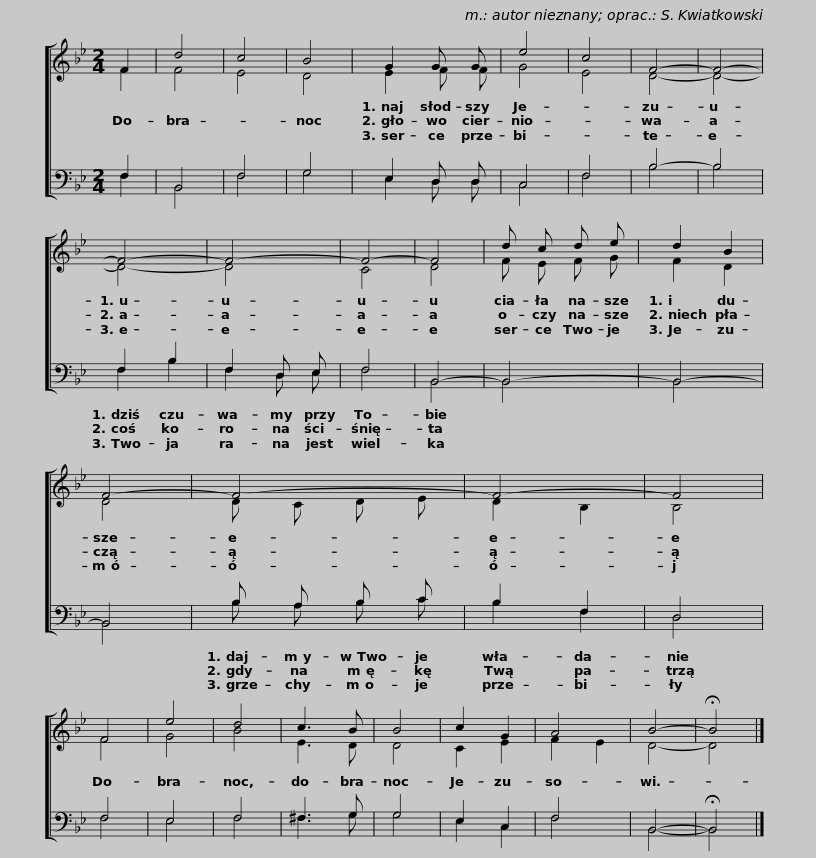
X:1
%%score [ ( 1 2 ) ( 3 4 ) ]
L:1/8
M:2/4
I:linebreak $
K:Bb
V:1 treble
V:2 treble
V:3 bass
V:4 bass
V:1
 F2 | d4 | c4 | B4 | G2 G G | %5
 e4 | c4 | F4- | F4- |$ F4- | %10
 F4- | F4- | F4 | d c d e |$ d2 B2 | %15
 F4- | F4- | F4- | F4 | F4 |$ %20
 e4 | d4 | c3 B | B4 | c2 G2 | %25
 A4 | B4- | !fermata!B4 |] %28
V:2
 F2 | F4 | E4 | D4 | E2 F F | %5
 G4 | E4 | D4- | D4- |$ D4- | %10
 D4 | C4 | D4 | F E F G |$ F2 D2 | %15
 D4 | D C D E | D2 B,2 | B,4 | F4 |$ %20
 G4 | B4 | E3 D | D4 | C2 E2 | %25
 F2 E2 | D4- | D4 |] %28
V:3
 F,2 | B,,4 | F,4 | G,4 | E,2 D, D, | %5
 C,4 | F,4 | B,4- | B,4 |$ F,2 B,2 | %10
 F,2 D, E, | F,4 | B,,4- | B,,4- |$ B,,4- | %15
 B,,4 | B, A, B, C | B,2 F,2 | D,4 | F,4 |$ %20
 E,4 | F,4 | ^F,3 G, | G,4 | E,2 C,2 | %25
 F,4 | B,,4- | !fermata!B,,4 |] %28
V:4
 F,2 | B,,4 | F,4 | G,4 | E,2 D, D, | %5
 C,4 | F,4 | B,4 | B,4 |$ F,2 B,2 | %10
 F,2 D, E, | F,4 | B,,4 | B,,4 |$ B,,4 | %15
 B,,4 | B, A, B, C | B,2 F,2 | D,4 | F,4 |$ %20
 E,4 | F,4 | ^F,3 G, | G,4 | E,2 C,2 | %25
 F,4 | B,,4- | B,,4 |] %28
